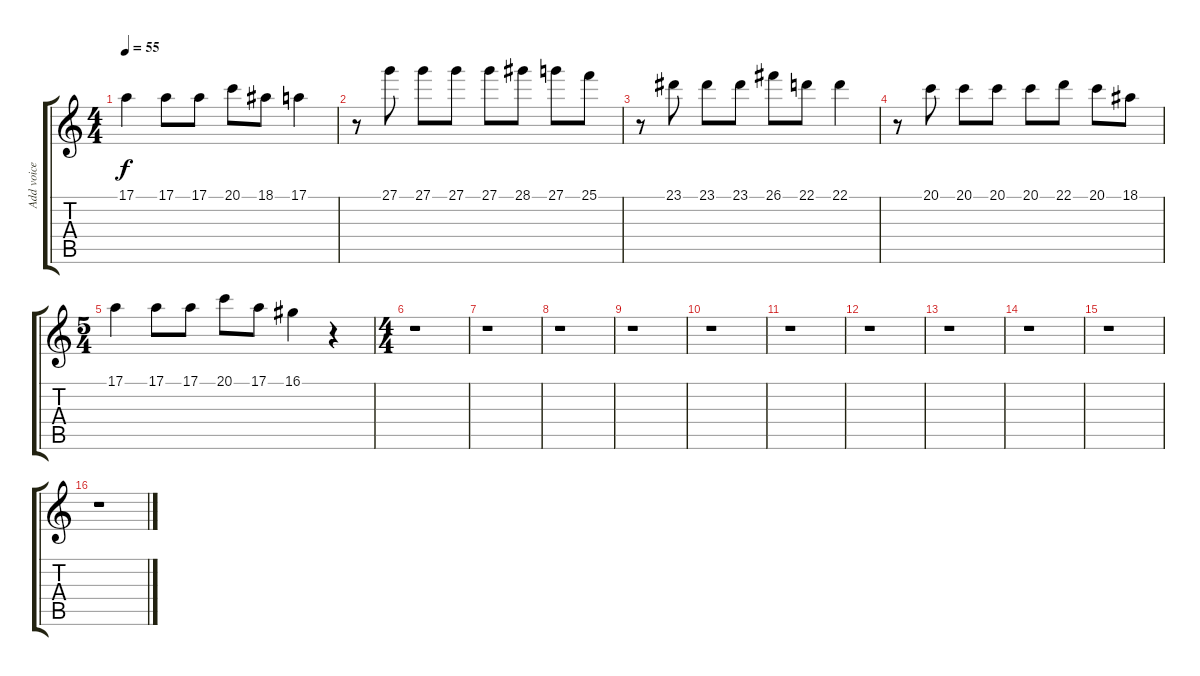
\track ("Add voice" "Add voice") {instrument lead6voice}
\staff {score tabs}
\tuning (E4 B3 G3 D3 A2 E2) {hide}
\ts (4 4)
\tempo 55
\clef g2
\ks c
17.1.4{dy f} 17.1.8 17.1.8 20.1.8 18.1.8 17.1.4 |
r.8 27.1.8 27.1.8 27.1.8 27.1.8 28.1.8 27.1.8 25.1.8 |
r.8 23.1.8 23.1.8 23.1.8 26.1.8 22.1.8 22.1.4 |
r.8 20.1.8 20.1.8 20.1.8 20.1.8 22.1.8 20.1.8 18.1.8 |
\ts (5 4)
17.1.4 17.1.8 17.1.8 20.1.8 17.1.8 16.1.4 r.4 |
\ts (4 4)
r.1 |
r.1 |
r.1 |
r.1 |
r.1 |
r.1 |
r.1 |
r.1 |
r.1 |
r.1 |
r.1
